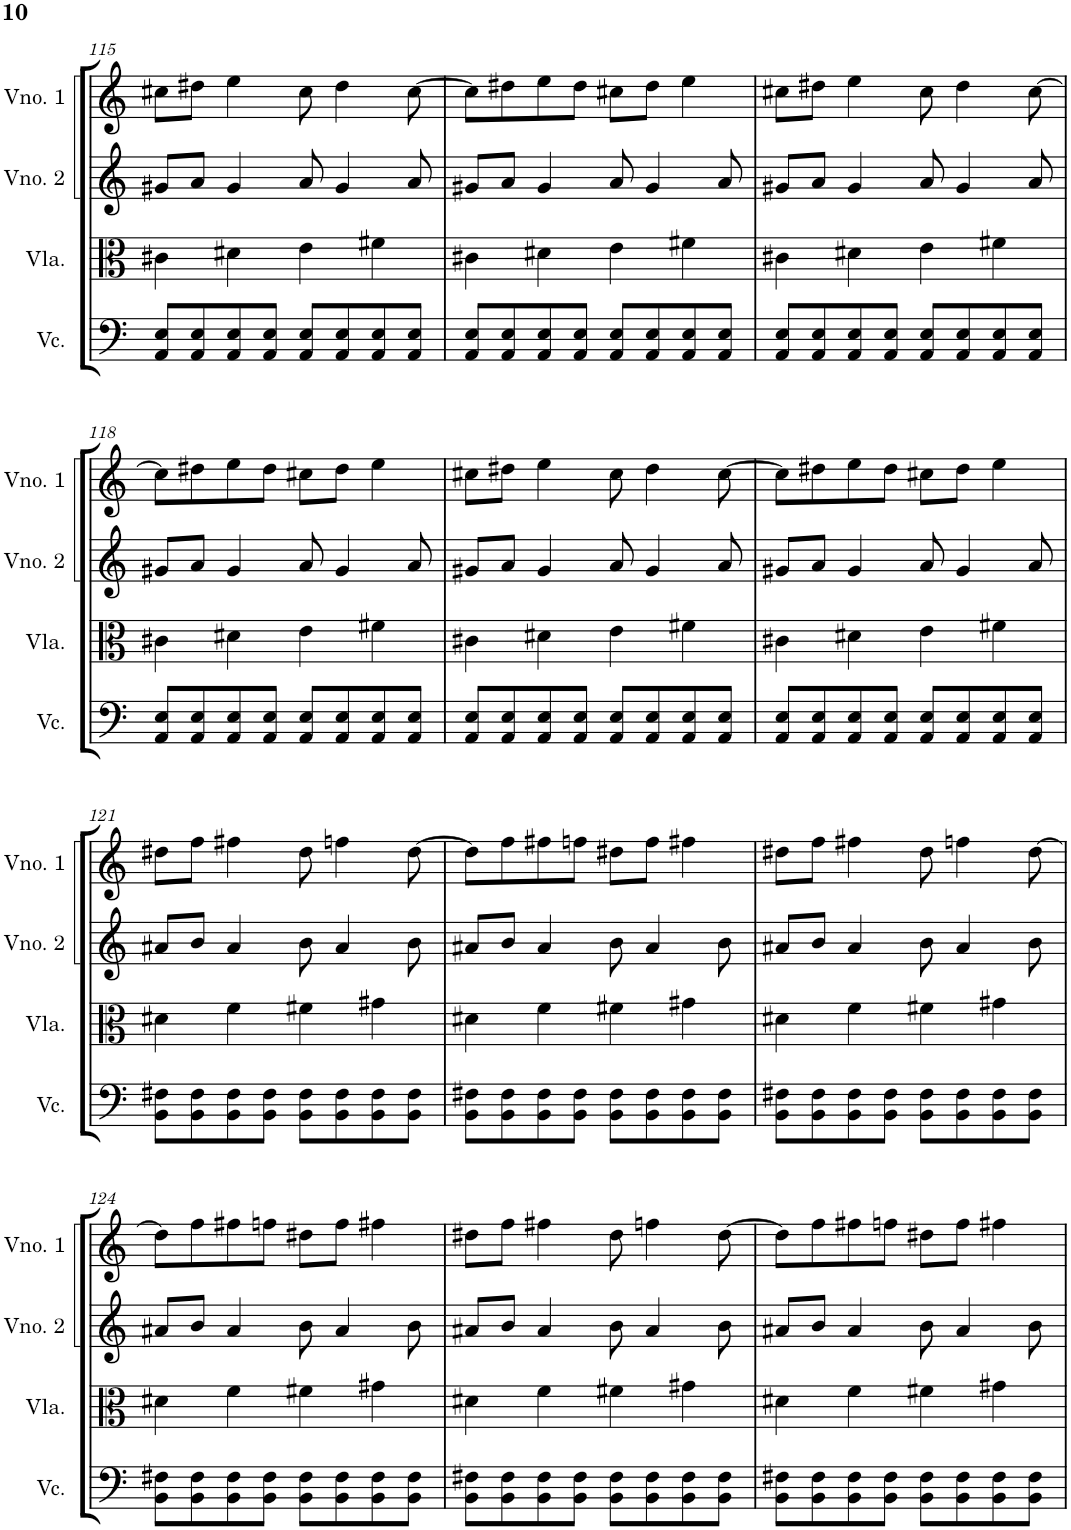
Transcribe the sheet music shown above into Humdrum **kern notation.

**kern	**kern	**kern	**kern
*part4	*part3	*part2	*part1
*staff4	*staff3	*staff2	*staff1
*I"Violoncelo	*I"Viola	*I"Violino 2	*I"Violino 1
*I'Vc.	*I'Vla.	*I'Vno. 2	*I'Vno. 1
!!LO:PB:g=z
*clefF4	*clefC3	*clefG2	*clefG2
*k[]	*k[]	*k[]	*k[]
*M4/4	*M4/4	*M4/4	*M4/4
=115	=115	=115	=115
8AA/ 8E/L	4c#X\	8g#X/L	8cc#X\L
8AA/ 8E/	.	8a/J	8dd#X\J
8AA/ 8E/	4d#X\	4g#/	4ee\
8AA/ 8E/J	.	.	.
8AA/ 8E/L	4e\	8a/	8cc#\
8AA/ 8E/	.	4g#/	4dd#\
8AA/ 8E/	4f#X\	.	.
8AA/ 8E/J	.	8a/	[8cc#\
=116	=116	=116	=116
8AA/ 8E/L	4c#X\	8g#X/L	8cc#\L]
8AA/ 8E/	.	8a/J	8dd#X\
8AA/ 8E/	4d#X\	4g#/	8ee\
8AA/ 8E/J	.	.	8dd#\J
8AA/ 8E/L	4e\	8a/	8cc#X\L
8AA/ 8E/	.	4g#/	8dd#\J
8AA/ 8E/	4f#X\	.	4ee\
8AA/ 8E/J	.	8a/	.
=117	=117	=117	=117
8AA/ 8E/L	4c#X\	8g#X/L	8cc#X\L
8AA/ 8E/	.	8a/J	8dd#X\J
8AA/ 8E/	4d#X\	4g#/	4ee\
8AA/ 8E/J	.	.	.
8AA/ 8E/L	4e\	8a/	8cc#\
8AA/ 8E/	.	4g#/	4dd#\
8AA/ 8E/	4f#X\	.	.
8AA/ 8E/J	.	8a/	[8cc#\
!!LO:LB:g=z
=118	=118	=118	=118
8AA/ 8E/L	4c#X\	8g#X/L	8cc#\L]
8AA/ 8E/	.	8a/J	8dd#X\
8AA/ 8E/	4d#X\	4g#/	8ee\
8AA/ 8E/J	.	.	8dd#\J
8AA/ 8E/L	4e\	8a/	8cc#X\L
8AA/ 8E/	.	4g#/	8dd#\J
8AA/ 8E/	4f#X\	.	4ee\
8AA/ 8E/J	.	8a/	.
=119	=119	=119	=119
8AA/ 8E/L	4c#X\	8g#X/L	8cc#X\L
8AA/ 8E/	.	8a/J	8dd#X\J
8AA/ 8E/	4d#X\	4g#/	4ee\
8AA/ 8E/J	.	.	.
8AA/ 8E/L	4e\	8a/	8cc#\
8AA/ 8E/	.	4g#/	4dd#\
8AA/ 8E/	4f#X\	.	.
8AA/ 8E/J	.	8a/	[8cc#\
=120	=120	=120	=120
8AA/ 8E/L	4c#X\	8g#X/L	8cc#\L]
8AA/ 8E/	.	8a/J	8dd#X\
8AA/ 8E/	4d#X\	4g#/	8ee\
8AA/ 8E/J	.	.	8dd#\J
8AA/ 8E/L	4e\	8a/	8cc#X\L
8AA/ 8E/	.	4g#/	8dd#\J
8AA/ 8E/	4f#X\	.	4ee\
8AA/ 8E/J	.	8a/	.
!!LO:LB:g=z
=121	=121	=121	=121
8BB\ 8F#X\L	4d#X\	8a#X/L	8dd#X\L
8BB\ 8F#\	.	8b/J	8ff\J
8BB\ 8F#\	4f\	4a#/	4ff#X\
8BB\ 8F#\J	.	.	.
8BB\ 8F#\L	4f#X\	8b\	8dd#\
8BB\ 8F#\	.	4a#/	4ffn\
8BB\ 8F#\	4g#X\	.	.
8BB\ 8F#\J	.	8b\	[8dd#\
=122	=122	=122	=122
8BB\ 8F#X\L	4d#X\	8a#X/L	8dd#\L]
8BB\ 8F#\	.	8b/J	8ff\
8BB\ 8F#\	4f\	4a#/	8ff#X\
8BB\ 8F#\J	.	.	8ffn\J
8BB\ 8F#\L	4f#X\	8b\	8dd#X\L
8BB\ 8F#\	.	4a#/	8ff\J
8BB\ 8F#\	4g#X\	.	4ff#X\
8BB\ 8F#\J	.	8b\	.
=123	=123	=123	=123
8BB\ 8F#X\L	4d#X\	8a#X/L	8dd#X\L
8BB\ 8F#\	.	8b/J	8ff\J
8BB\ 8F#\	4f\	4a#/	4ff#X\
8BB\ 8F#\J	.	.	.
8BB\ 8F#\L	4f#X\	8b\	8dd#\
8BB\ 8F#\	.	4a#/	4ffn\
8BB\ 8F#\	4g#X\	.	.
8BB\ 8F#\J	.	8b\	[8dd#\
!!LO:LB:g=z
=124	=124	=124	=124
8BB\ 8F#X\L	4d#X\	8a#X/L	8dd#\L]
8BB\ 8F#\	.	8b/J	8ff\
8BB\ 8F#\	4f\	4a#/	8ff#X\
8BB\ 8F#\J	.	.	8ffn\J
8BB\ 8F#\L	4f#X\	8b\	8dd#X\L
8BB\ 8F#\	.	4a#/	8ff\J
8BB\ 8F#\	4g#X\	.	4ff#X\
8BB\ 8F#\J	.	8b\	.
=125	=125	=125	=125
8BB\ 8F#X\L	4d#X\	8a#X/L	8dd#X\L
8BB\ 8F#\	.	8b/J	8ff\J
8BB\ 8F#\	4f\	4a#/	4ff#X\
8BB\ 8F#\J	.	.	.
8BB\ 8F#\L	4f#X\	8b\	8dd#\
8BB\ 8F#\	.	4a#/	4ffn\
8BB\ 8F#\	4g#X\	.	.
8BB\ 8F#\J	.	8b\	[8dd#\
=126	=126	=126	=126
8BB\ 8F#X\L	4d#X\	8a#X/L	8dd#\L]
8BB\ 8F#\	.	8b/J	8ff\
8BB\ 8F#\	4f\	4a#/	8ff#X\
8BB\ 8F#\J	.	.	8ffn\J
8BB\ 8F#\L	4f#X\	8b\	8dd#X\L
8BB\ 8F#\	.	4a#/	8ff\J
8BB\ 8F#\	4g#X\	.	4ff#X\
8BB\ 8F#\J	.	8b\	.
=	=	=	=
*-	*-	*-	*-
